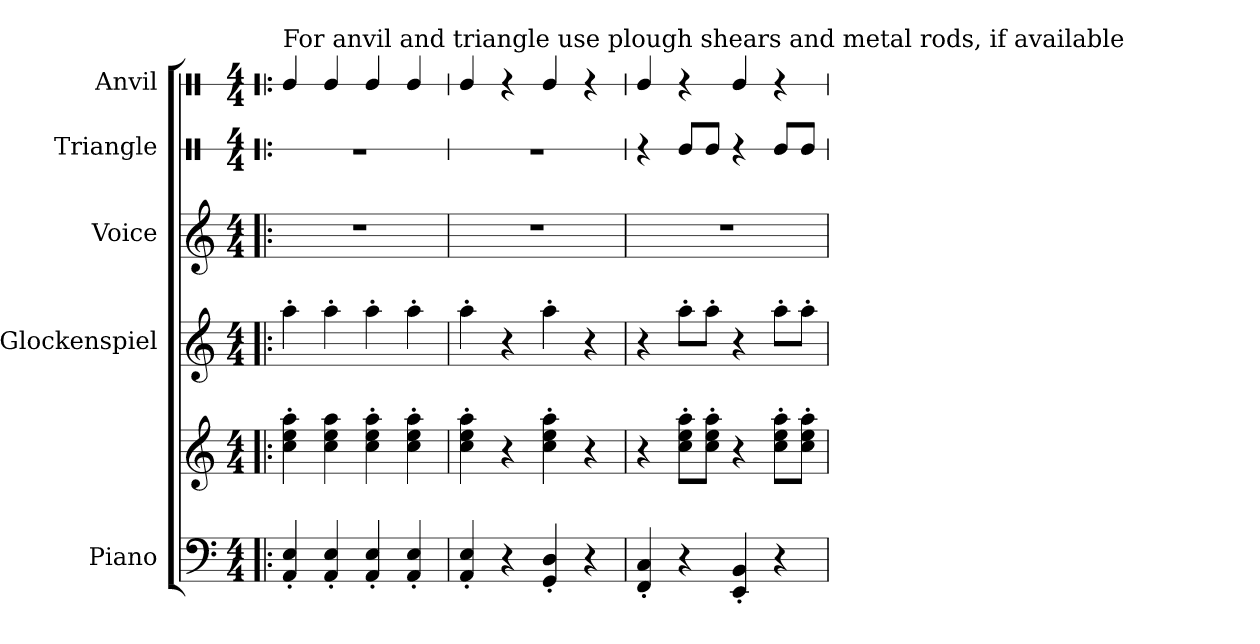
**kern	**kern	**kern	**kern	**kern	**kern
*part5	*part5	*part4	*part3	*part2	*part1
*staff6	*staff5	*staff4	*staff3	*staff2	*staff1
*I"Piano	*	*I"Glockenspiel	*I"Voice	*I"Triangle	*I"Anvil
*I'Pno.	*	*I'Glock.	*I'Voice	*I'Tri.	*I'Anv.
!!LO:PB:g=z
*	*	*	*	*stria1	*stria1
*clefF4	*clefG2	*clefG2	*clefG2	*clefX	*clefX
*	*	*ITrd-14c-24	*	*	*
*k[]	*k[]	*k[]	*k[]	*k[]	*k[]
*C:	*C:	*C:	*C:	*C:	*C:
*M4/4	*M4/4	*M4/4	*M4/4	*M4/4	*M4/4
*MM120	*MM120	*MM120	*MM120	*MM120	*MM120
=1!|:	=1!|:	=1!|:	=1!|:	=1!|:	=1!|:
!	!	!	!	!	!LO:TX:a:t=For anvil and triangle use plough shears and metal rods, if available
4AAi/' 4Ei'	4cci\' 4eei' 4aai'	4aaaa'i\	1r	1r	4Rei/
4AAi/' 4Ei'	4cci\ 4eei 4aai	4aaaa'i\	.	.	4Rei/
4AAi/' 4Ei'	4cci\' 4eei' 4aai'	4aaaa'i\	.	.	4Rei/
4AAi/' 4Ei'	4cci\' 4eei' 4aai'	4aaaa'i\	.	.	4Rei/
=2	=2	=2	=2	=2	=2
4AAi/' 4Ei'	4cci\' 4eei' 4aai'	4aaaa'i\	1r	1r	4Rei/
4r	4r	4r	.	.	4r
4GGi/' 4Di'	4cci\' 4eei' 4aai'	4aaaa'i\	.	.	4Rei/
4r	4r	4r	.	.	4r
=3	=3	=3	=3	=3	=3
4FFi/' 4Ci'	4r	4r	1r	4r	4Rei/
4r	8cci\' 8eei' 8aai'L	8aaaa'i\L	.	8Rei/L	4r
.	8cci\' 8eei' 8aai'J	8aaaa'i\J	.	8Rei/J	.
4EEi/' 4BBi'	4r	4r	.	4r	4Rei/
4r	8cci\' 8eei' 8aai'L	8aaaa'i\L	.	8Rei/L	4r
.	8cci\' 8eei' 8aai'J	8aaaa'i\J	.	8Rei/J	.
=	=	=	=	=	=
*-	*-	*-	*-	*-	*-
